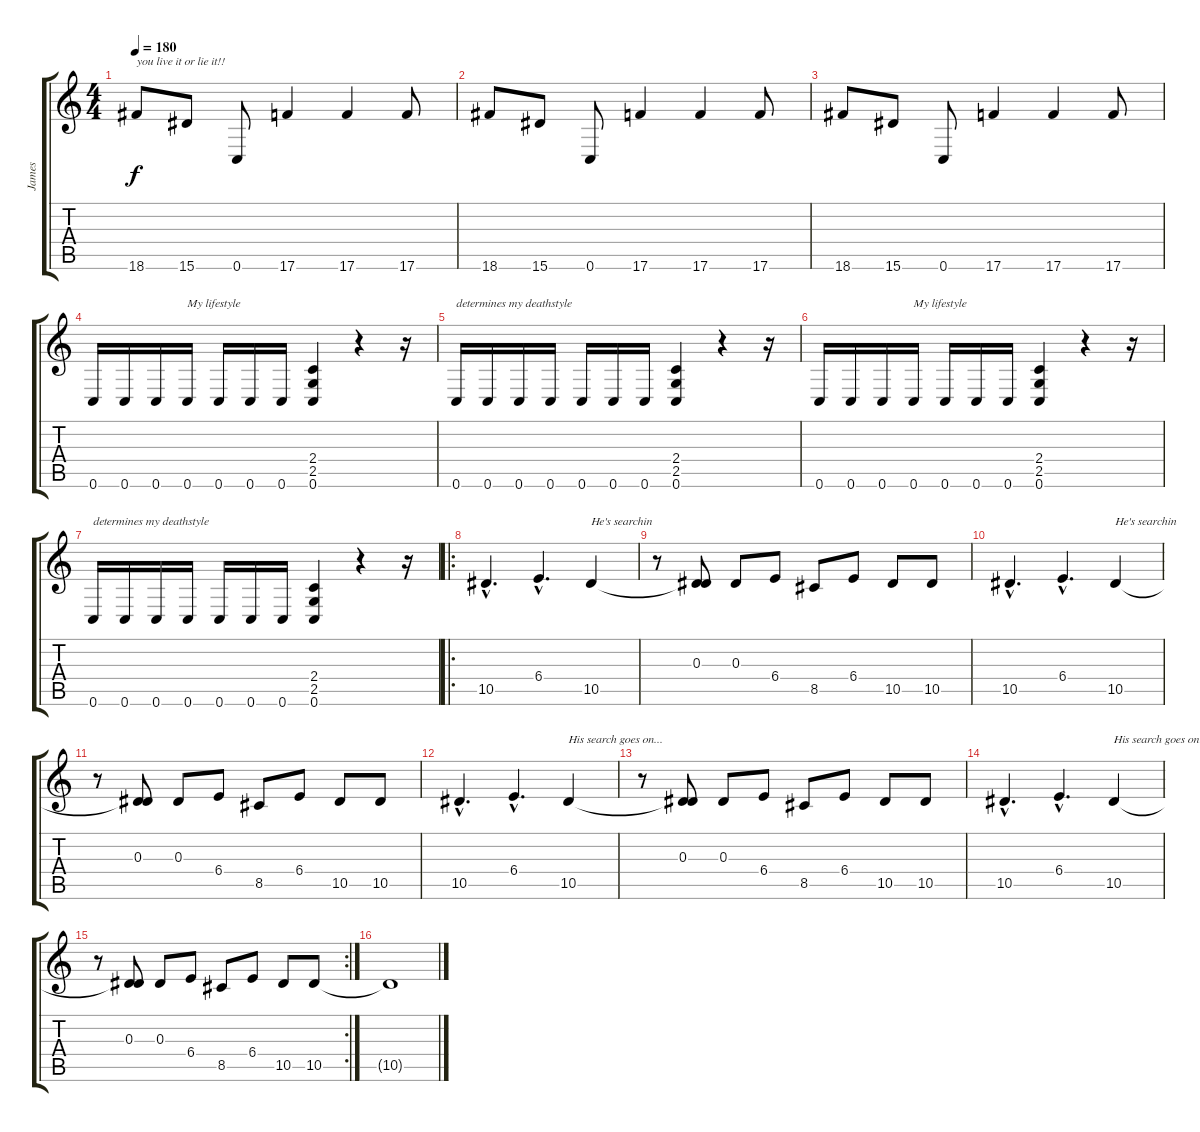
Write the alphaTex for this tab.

\track ("James" "James") {instrument distortionguitar}
\staff {score tabs}
\tuning (C4 G3 Eb3 Bb2 F2 C2) {hide}
\ts (4 4)
\tempo 180
\clef g2
\ks c
18.6.8{txt "you live it or lie it!!" dy f} 15.6.8 0.6.8 17.6.4 17.6.4 17.6.8 |
18.6.8{instrument electricguitarmuted} 15.6.8 0.6.8 17.6.4 17.6.4 17.6.8 |
18.6.8 15.6.8 0.6.8 17.6.4 17.6.4 17.6.8 |
0.6.16{instrument distortionguitar} 0.6.16 0.6.16 0.6.16{txt "My lifestyle"} 0.6.16 0.6.16 0.6.16 (2.4 2.5 0.6).4 r.4 r.16 |
0.6.16{txt "determines my deathstyle"} 0.6.16 0.6.16 0.6.16 0.6.16 0.6.16 0.6.16 (2.4 2.5 0.6).4 r.4 r.16 |
0.6.16 0.6.16 0.6.16 0.6.16{txt "My lifestyle"} 0.6.16 0.6.16 0.6.16 (2.4 2.5 0.6).4 r.4 r.16 |
0.6.16{txt "determines my deathstyle"} 0.6.16 0.6.16 0.6.16 0.6.16 0.6.16 0.6.16 (2.4 2.5 0.6).4 r.4 r.16 |
\ro
10.5{hac}.4{d} 6.4{hac}.4{d} 10.5.4{txt "He's searchin"} |
r.8 (0.3 10.5{t}).8 0.3.8 6.4.8 8.5.8 6.4.8 10.5.8 10.5.8 |
10.5{hac}.4{d} 6.4{hac}.4{d} 10.5.4{txt "He's searchin"} |
r.8 (0.3 10.5{t}).8 0.3.8 6.4.8 8.5.8 6.4.8 10.5.8 10.5.8 |
10.5{hac}.4{d} 6.4{hac}.4{d} 10.5.4{txt "His search goes on..."} |
r.8 (0.3 10.5{t}).8 0.3.8 6.4.8 8.5.8 6.4.8 10.5.8 10.5.8 |
10.5{hac}.4{d} 6.4{hac}.4{d} 10.5.4{txt "His search goes on..."} |
\rc 2
r.8 (0.3 10.5{t}).8 0.3.8 6.4.8 8.5.8 6.4.8 10.5.8 10.5.8 |
10.5{t}.1
